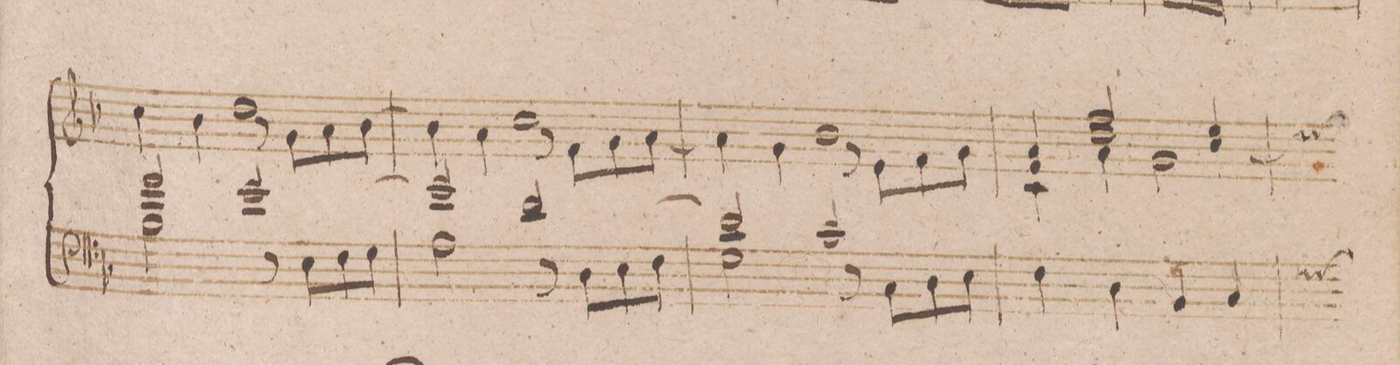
**kern
*I"Organo.
*clefF4
*k[b-]
*met(c)
*M4/4
*^
2a/	2B-\
[>2e/	8rGG
.	8E\L
.	8F\
.	8G\J
=266	=266
2e/]	2A\
[>2d/	8rGG
.	8D\L
.	8E\
.	8F\J
=267	=267
2d/]	2G\
2c/	8rGG
.	8C\L
.	8D\
.	8E\J
*v	*v
=268
4F\
4D\
4BB-/
4C/
*custos:G
=269
*-
